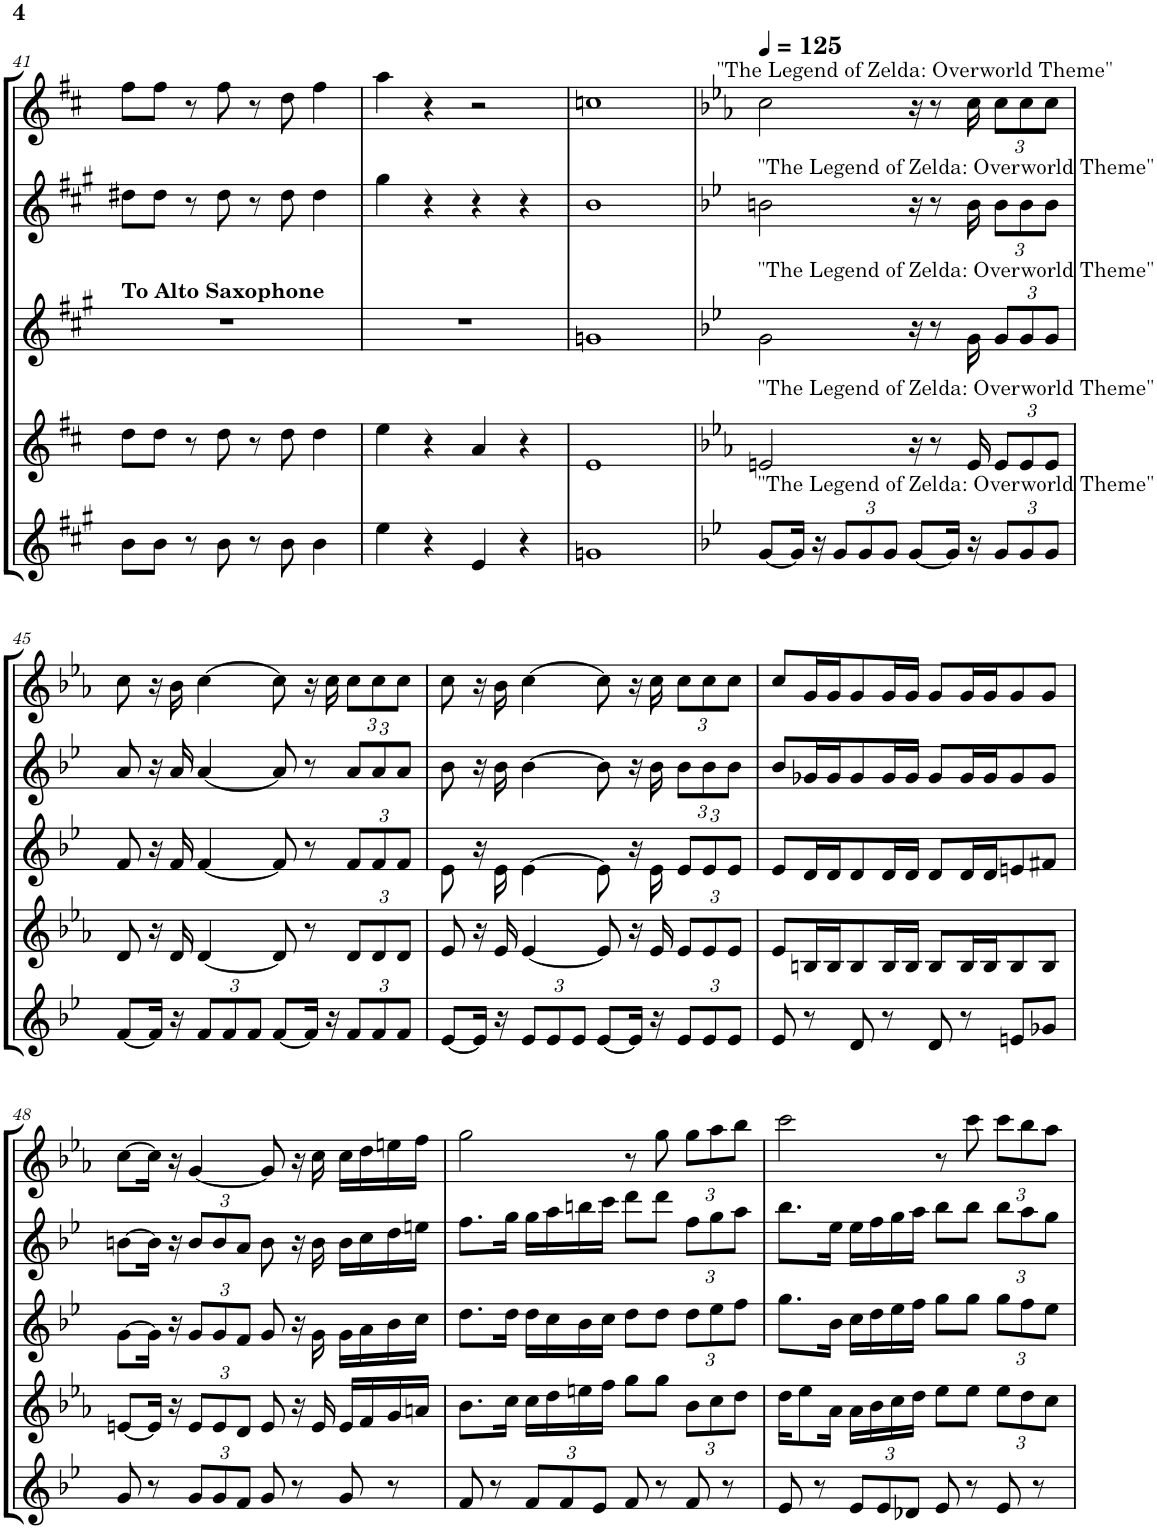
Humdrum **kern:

**kern	**kern	**kern	**kern	**kern
*part5	*part4	*part3	*part2	*part1
*staff5	*staff4	*staff3	*staff2	*staff1
*I"Baritone Saxophone	*I"Tenor Saxophone	*I"Alto Saxophone	*I"Alto Saxophone	*I"Soprano Saxophone
*I'Bar Sax	*I'T Sax	*I'A Sax	*I'A Sax	*I'S Sax
!!LO:PB:g=z
*clefG2	*clefG2	*clefG2	*clefG2	*clefG2
*Trd12c21	*Trd8c14	*Trd5c9	*Trd5c9	*Trd1c2
*k[f#c#g#]	*k[f#c#]	*k[f#c#g#]	*k[f#c#g#]	*k[f#c#]
*M4/4	*M4/4	*M4/4	*M4/4	*M4/4
=41	=41	=41	=41	=41
!	!	!LO:TX:a:B:t=To Alto Saxophone	!	!
8b\L	8dd\L	1r	8dd#X\L	8ff#\L
8b\J	8dd\J	.	8dd#\J	8ff#\J
8r	8r	.	8r	8r
8b\	8dd\	.	8dd#\	8ff#\
8r	8r	.	8r	8r
8b\	8dd\	.	8dd#\	8dd\
4b\	4dd\	.	4dd#\	4ff#\
=42	=42	=42	=42	=42
4ee\	4ee\	1r	4gg#\	4aa\
4r	4r	.	4r	4r
4e/	4a/	.	4r	2r
4r	4r	.	4r	.
=43	=43	=43	=43	=43
1gn	1e	1gn	1b	1ccn
=44	=44	=44	=44	=44
*k[b-e-]	*k[b-e-a-]	*k[b-e-]	*k[b-e-]	*k[b-e-a-]
*	*	*	*	*MM125
!	!	!	!	!LO:TX:a:t="The Legend of Zelda&colon; Overworld Theme"
!	!	!	!LO:TX:a:t="The Legend of Zelda&colon; Overworld Theme"	!
!	!	!LO:TX:a:t="The Legend of Zelda&colon; Overworld Theme"	!	!
!	!LO:TX:a:t="The Legend of Zelda&colon; Overworld Theme"	!	!	!
!LO:TX:a:t="The Legend of Zelda&colon; Overworld Theme"	!	!	!	!
[8g/L	2en/	2g\	2bn\	2cc\
16g/Jk]	.	.	.	.
16r	.	.	.	.
*Xbrackettup	*	*	*	*
12g/L	.	.	.	.
12g/	.	.	.	.
12g/J	.	.	.	.
[8g/L	16r	16r	16r	16r
.	8r	8r	8r	8r
16g/Jk]	.	.	.	.
16r	16e/	16g\	16b\	16cc\
*	*Xbrackettup	*Xbrackettup	*Xbrackettup	*Xbrackettup
12g/L	12e/L	12g/L	12b\L	12cc\L
12g/	12e/	12g/	12b\	12cc\
12g/J	12e/J	12g/J	12b\J	12cc\J
!!LO:LB:g=z
=45	=45	=45	=45	=45
[8f/L	8d/	8f/	8a/	8cc\
16f/Jk]	16r	16r	16r	16r
16r	16d/	16f/	16a/	16b-\
12f/L	[4d/	[4f/	[4a/	[4cc\
12f/	.	.	.	.
12f/J	.	.	.	.
[8f/L	8d/]	8f/]	8a/]	8cc\]
16f/Jk]	8r	8r	8r	16r
16r	.	.	.	16cc\
12f/L	12d/L	12f/L	12a/L	12cc\L
12f/	12d/	12f/	12a/	12cc\
12f/J	12d/J	12f/J	12a/J	12cc\J
=46	=46	=46	=46	=46
[8e-/L	8e-/	8e-\	8b-\	8cc\
16e-/Jk]	16r	16r	16r	16r
16r	16e-/	16e-\	16b-\	16b-\
12e-/L	[4e-/	[4e-\	[4b-\	[4cc\
12e-/	.	.	.	.
12e-/J	.	.	.	.
[8e-/L	8e-/]	8e-\]	8b-\]	8cc\]
16e-/Jk]	16r	16r	16r	16r
16r	16e-/	16e-\	16b-\	16cc\
12e-/L	12e-/L	12e-/L	12b-\L	12cc\L
12e-/	12e-/	12e-/	12b-\	12cc\
12e-/J	12e-/J	12e-/J	12b-\J	12cc\J
=47	=47	=47	=47	=47
8e-/	8e-/L	8e-/L	8b-/L	8cc/L
8r	16Bn/L	16d/L	16g-X/L	16g/L
.	16B/J	16d/J	16g-/J	16g/J
8d/	8B/	8d/	8g-/	8g/
8r	16B/L	16d/L	16g-/L	16g/L
.	16B/JJ	16d/JJ	16g-/JJ	16g/JJ
8d/	8B/L	8d/L	8g-/L	8g/L
8r	16B/L	16d/L	16g-/L	16g/L
.	16B/J	16d/J	16g-/J	16g/J
8en/L	8B/	8en/	8g-/	8g/
8g-X/J	8B/J	8f#X/J	8g-/J	8g/J
!!LO:LB:g=z
=48	=48	=48	=48	=48
8g/	[8en/L	[8g\L	[8bn\L	[8cc\L
8r	16e/Jk]	16g\Jk]	16b\Jk]	16cc\Jk]
.	16r	16r	16r	16r
12g/L	12e/L	12g/L	12b/L	[4g/
12g/	12e/	12g/	12b/	.
12f/J	12d/J	12f/J	12a/J	.
8g/	8e/	8g/	8b\	8g/]
8r	16r	16r	16r	16r
.	16e/	16g\	16b\	16cc\
8g/	16e/LL	16g\LL	16b\LL	16cc\LL
.	16f/	16a\	16cc\	16dd\
8r	16g/	16b-\	16dd\	16een\
.	16an/JJ	16cc\JJ	16een\JJ	16ff\JJ
=49	=49	=49	=49	=49
8f/	8.b-\L	8.dd\L	8.ff\L	2gg\
8r	.	.	.	.
.	16cc\Jk	16dd\Jk	16gg\Jk	.
12f/L	16cc\LL	16dd\LL	16gg\LL	.
.	16dd\	16cc\	16aa\	.
12f/	.	.	.	.
.	16een\	16b-\	16bbn\	.
12e-/J	.	.	.	.
.	16ff\JJ	16cc\JJ	16ccc\JJ	.
8f/	8gg\L	8dd\L	8ddd\L	8r
8r	8gg\J	8dd\J	8ddd\J	8gg\
8f/	12b-\L	12dd\L	12ff\L	12gg\L
.	12cc\	12ee-\	12gg\	12aa-\
8r	.	.	.	.
.	12dd\J	12ff\J	12aa\J	12bb-\J
=50	=50	=50	=50	=50
8e-/	16dd\KL	8.gg\L	8.bb-\L	2ccc\
.	8ee-\	.	.	.
8r	.	.	.	.
.	16a-\Jk	16b-\Jk	16ee-\Jk	.
12e-/L	16a-\LL	16cc\LL	16ee-\LL	.
.	16b-\	16dd\	16ff\	.
12e-/	.	.	.	.
.	16cc\	16ee-\	16gg\	.
12d-X/J	.	.	.	.
.	16dd\JJ	16ff\JJ	16aa\JJ	.
8e-/	8ee-\L	8gg\L	8bb-\L	8r
8r	8ee-\J	8gg\J	8bb-\J	8ccc\
8e-/	12ee-\L	12gg\L	12bb-\L	12ccc\L
.	12dd\	12ff\	12aa\	12bb-\
8r	.	.	.	.
.	12cc\J	12ee-\J	12gg\J	12aa-\J
=	=	=	=	=
*-	*-	*-	*-	*-
